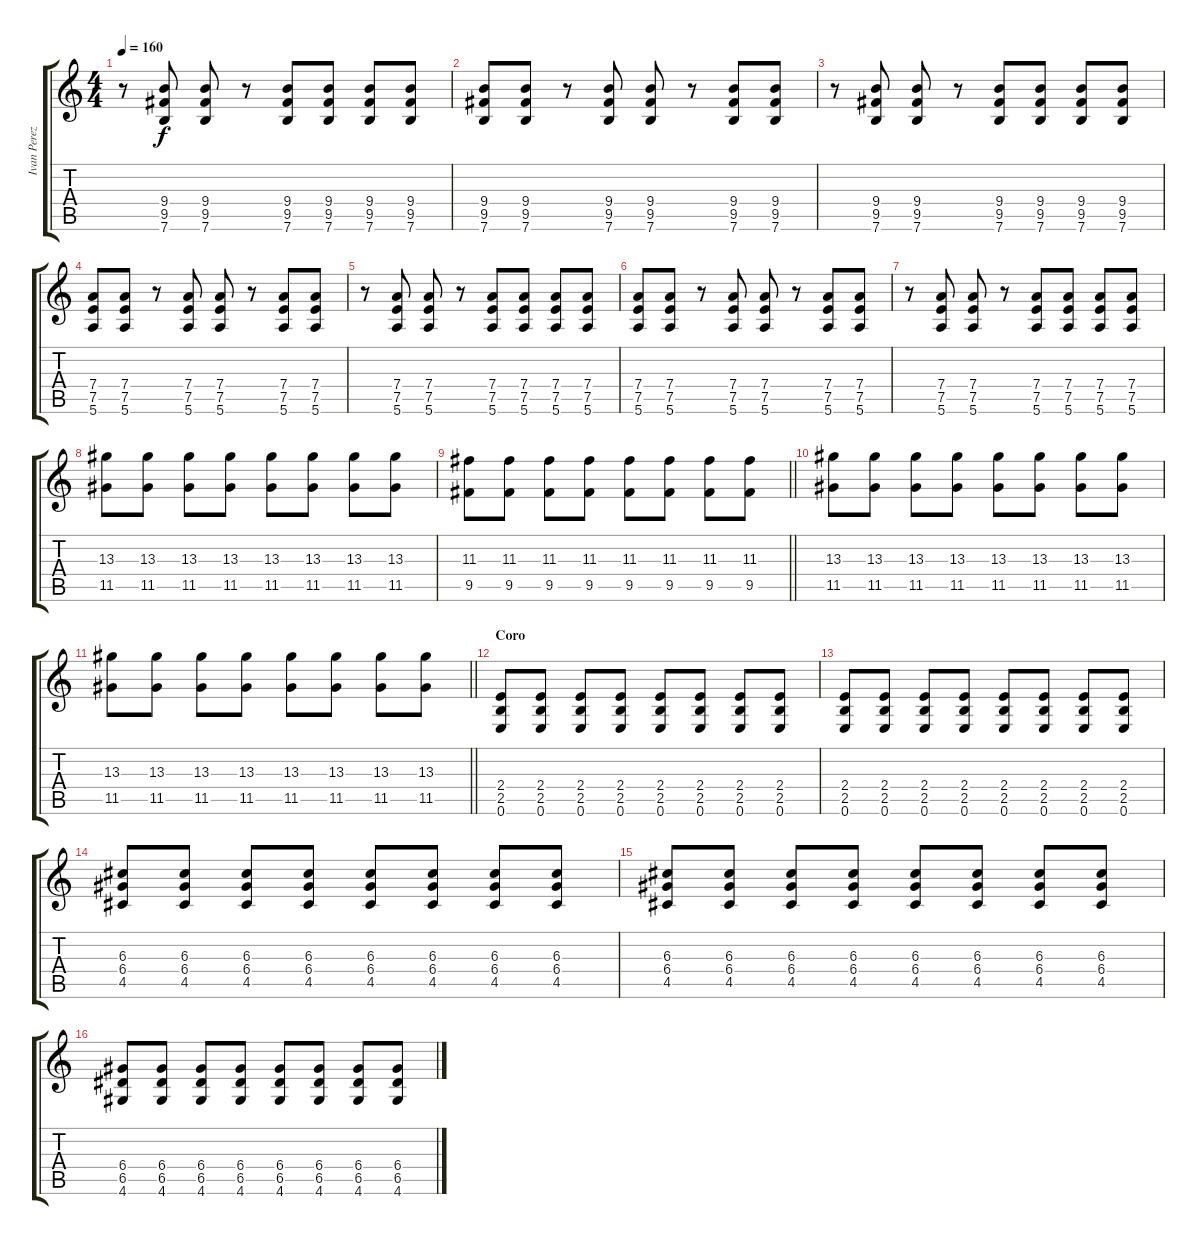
\track ("Ivan Perez" "Ivan Perez") {instrument distortionguitar}
\staff {score tabs}
\tuning (E4 B3 G3 D3 A2 E2) {hide}
\ts (4 4)
\tempo 160
\clef g2
\ks c
r.8{dy f} (9.4 9.5 7.6).8 (9.4 9.5 7.6).8 r.8 (9.4 9.5 7.6).8 (9.4 9.5 7.6).8 (9.4 9.5 7.6).8 (9.4 9.5 7.6).8 |
(9.4 9.5 7.6).8 (9.4 9.5 7.6).8 r.8 (9.4 9.5 7.6).8 (9.4 9.5 7.6).8 r.8 (9.4 9.5 7.6).8 (9.4 9.5 7.6).8 |
r.8 (9.4 9.5 7.6).8 (9.4 9.5 7.6).8 r.8 (9.4 9.5 7.6).8 (9.4 9.5 7.6).8 (9.4 9.5 7.6).8 (9.4 9.5 7.6).8 |
(7.4 7.5 5.6).8 (7.4 7.5 5.6).8 r.8 (7.4 7.5 5.6).8 (7.4 7.5 5.6).8 r.8 (7.4 7.5 5.6).8 (7.4 7.5 5.6).8 |
r.8 (7.4 7.5 5.6).8 (7.4 7.5 5.6).8 r.8 (7.4 7.5 5.6).8 (7.4 7.5 5.6).8 (7.4 7.5 5.6).8 (7.4 7.5 5.6).8 |
(7.4 7.5 5.6).8 (7.4 7.5 5.6).8 r.8 (7.4 7.5 5.6).8 (7.4 7.5 5.6).8 r.8 (7.4 7.5 5.6).8 (7.4 7.5 5.6).8 |
r.8 (7.4 7.5 5.6).8 (7.4 7.5 5.6).8 r.8 (7.4 7.5 5.6).8 (7.4 7.5 5.6).8 (7.4 7.5 5.6).8 (7.4 7.5 5.6).8 |
(13.3 11.5).8{volume 16} (13.3 11.5).8 (13.3 11.5).8 (13.3 11.5).8 (13.3 11.5).8 (13.3 11.5).8 (13.3 11.5).8 (13.3 11.5).8 |
\barLineRight lightlight
(11.3 9.5).8 (11.3 9.5).8 (11.3 9.5).8 (11.3 9.5).8 (11.3 9.5).8 (11.3 9.5).8 (11.3 9.5).8 (11.3 9.5).8 |
(13.3 11.5).8 (13.3 11.5).8 (13.3 11.5).8 (13.3 11.5).8 (13.3 11.5).8 (13.3 11.5).8 (13.3 11.5).8 (13.3 11.5).8 |
\barLineRight lightlight
(13.3 11.5).8 (13.3 11.5).8 (13.3 11.5).8 (13.3 11.5).8 (13.3 11.5).8 (13.3 11.5).8 (13.3 11.5).8 (13.3 11.5).8 |
\section ("" "Coro")
(2.4 2.5 0.6).8{volume 13} (2.4 2.5 0.6).8 (2.4 2.5 0.6).8 (2.4 2.5 0.6).8 (2.4 2.5 0.6).8 (2.4 2.5 0.6).8 (2.4 2.5 0.6).8 (2.4 2.5 0.6).8 |
(2.4 2.5 0.6).8 (2.4 2.5 0.6).8 (2.4 2.5 0.6).8 (2.4 2.5 0.6).8 (2.4 2.5 0.6).8 (2.4 2.5 0.6).8 (2.4 2.5 0.6).8 (2.4 2.5 0.6).8 |
(6.3 6.4 4.5).8 (6.3 6.4 4.5).8 (6.3 6.4 4.5).8 (6.3 6.4 4.5).8 (6.3 6.4 4.5).8 (6.3 6.4 4.5).8 (6.3 6.4 4.5).8 (6.3 6.4 4.5).8 |
(6.3 6.4 4.5).8 (6.3 6.4 4.5).8 (6.3 6.4 4.5).8 (6.3 6.4 4.5).8 (6.3 6.4 4.5).8 (6.3 6.4 4.5).8 (6.3 6.4 4.5).8 (6.3 6.4 4.5).8 |
(6.4 6.5 4.6).8 (6.4 6.5 4.6).8 (6.4 6.5 4.6).8 (6.4 6.5 4.6).8 (6.4 6.5 4.6).8 (6.4 6.5 4.6).8 (6.4 6.5 4.6).8 (6.4 6.5 4.6).8
